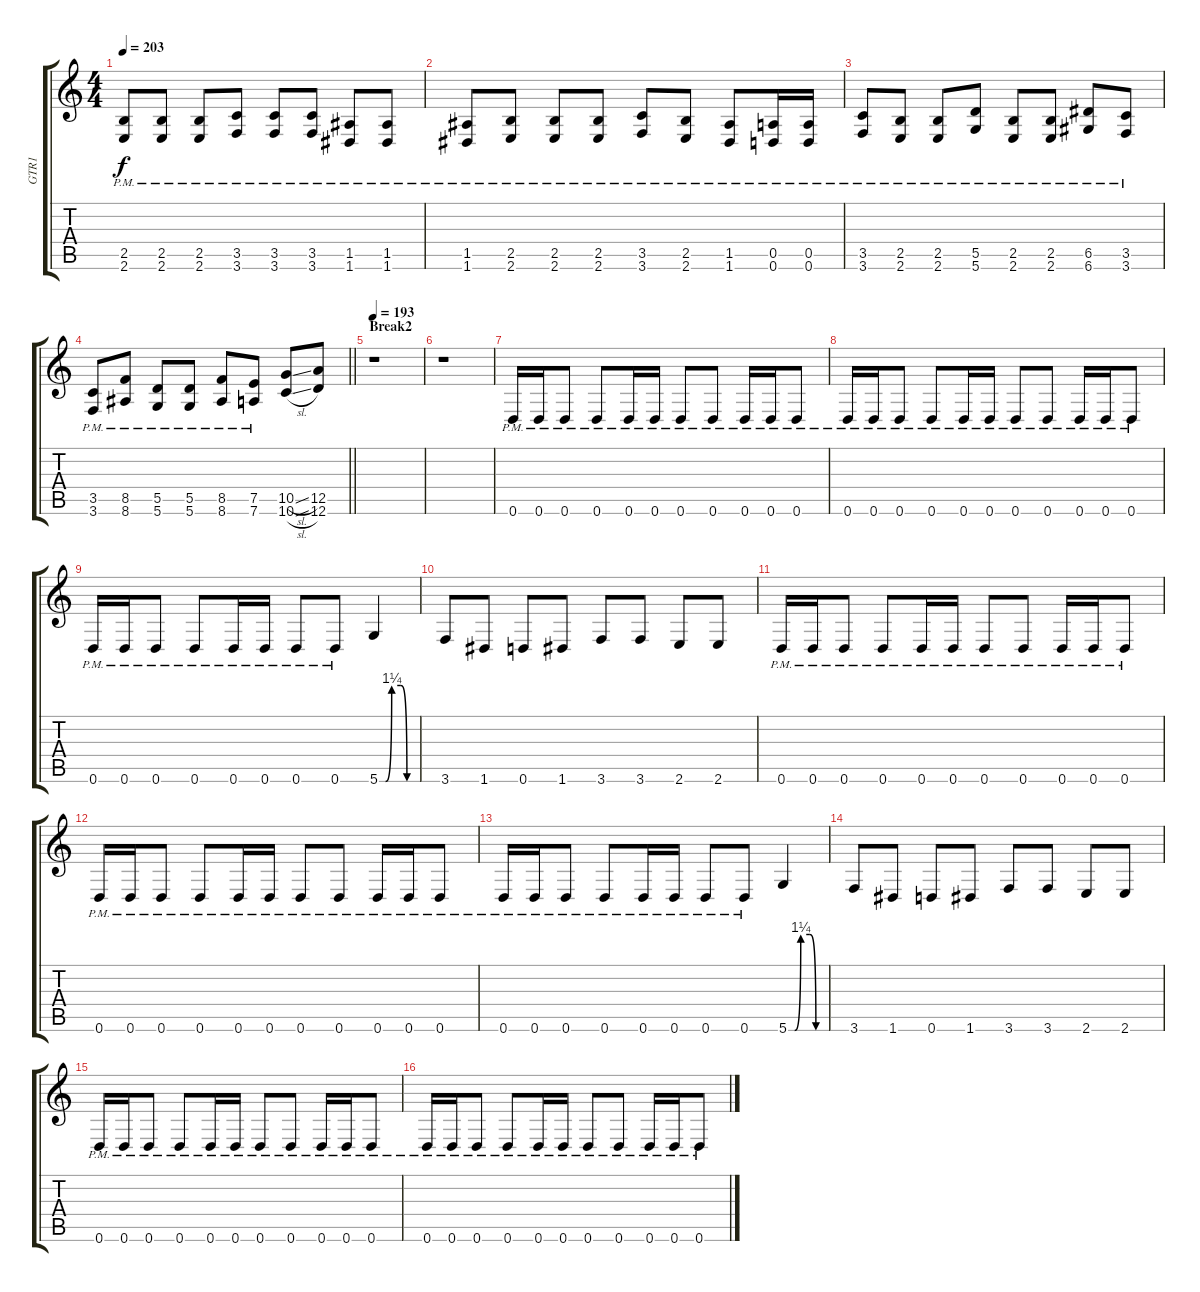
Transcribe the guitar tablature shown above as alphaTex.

\track ("GTR1" "GTR1") {instrument overdrivenguitar}
\staff {score tabs}
\tuning (E4 B3 G3 D3 A2 D2) {hide}
\ts (4 4)
\tempo 203
\clef g2
\ks c
(2.5{pm} 2.6{pm}).8{dy f} (2.5{pm} 2.6{pm}).8 (2.5{pm} 2.6{pm}).8 (3.5{pm} 3.6{pm}).8 (3.5{pm} 3.6{pm}).8 (3.5{pm} 3.6{pm}).8 (1.5{pm} 1.6{pm}).8 (1.5{pm} 1.6{pm}).8 |
(1.5{pm} 1.6{pm}).8 (2.5{pm} 2.6{pm}).8 (2.5{pm} 2.6{pm}).8 (2.5{pm} 2.6{pm}).8 (3.5{pm} 3.6{pm}).8 (2.5{pm} 2.6{pm}).8 (1.5{pm} 1.6{pm}).8 (0.5{pm} 0.6{pm}).16 (0.5{pm} 0.6{pm}).16 |
(3.5{pm} 3.6{pm}).8 (2.5{pm} 2.6{pm}).8 (2.5{pm} 2.6{pm}).8 (5.5{pm} 5.6{pm}).8 (2.5{pm} 2.6{pm}).8 (2.5{pm} 2.6{pm}).8 (6.5{pm} 6.6{pm}).8 (3.5{pm} 3.6{pm}).8 |
\barLineRight lightlight
(3.5{pm} 3.6{pm}).8 (8.5{pm} 8.6{pm}).8 (5.5{pm} 5.6{pm}).8 (5.5{pm} 5.6{pm}).8 (8.5{pm} 8.6{pm}).8 (7.5{pm} 7.6{pm}).8 (10.5{sl} 10.6{sl}).8 (12.5 12.6).8 |
\section ("" "Break2")
\tempo 193
r.1 |
r.1 |
0.6{pm}.16 0.6{pm}.16 0.6{pm}.8 0.6{pm}.8 0.6{pm}.16 0.6{pm}.16 0.6{pm}.8 0.6{pm}.8 0.6{pm}.16 0.6{pm}.16 0.6{pm}.8 |
0.6{pm}.16 0.6{pm}.16 0.6{pm}.8 0.6{pm}.8 0.6{pm}.16 0.6{pm}.16 0.6{pm}.8 0.6{pm}.8 0.6{pm}.16 0.6{pm}.16 0.6{pm}.8 |
0.6{pm}.16 0.6{pm}.16 0.6{pm}.8 0.6{pm}.8 0.6{pm}.16 0.6{pm}.16 0.6{pm}.8 0.6{pm}.8 5.6{be (custom 0 0 10 0 20 5 35 5 45 0 60 0)}.4 |
3.6.8 1.6.8 0.6.8 1.6.8 3.6.8 3.6.8 2.6.8 2.6.8 |
0.6{pm}.16 0.6{pm}.16 0.6{pm}.8 0.6{pm}.8 0.6{pm}.16 0.6{pm}.16 0.6{pm}.8 0.6{pm}.8 0.6{pm}.16 0.6{pm}.16 0.6{pm}.8 |
0.6{pm}.16 0.6{pm}.16 0.6{pm}.8 0.6{pm}.8 0.6{pm}.16 0.6{pm}.16 0.6{pm}.8 0.6{pm}.8 0.6{pm}.16 0.6{pm}.16 0.6{pm}.8 |
0.6{pm}.16 0.6{pm}.16 0.6{pm}.8 0.6{pm}.8 0.6{pm}.16 0.6{pm}.16 0.6{pm}.8 0.6{pm}.8 5.6{be (custom 0 0 10 0 20 5 35 5 45 0 60 0)}.4 |
3.6.8 1.6.8 0.6.8 1.6.8 3.6.8 3.6.8 2.6.8 2.6.8 |
0.6{pm}.16 0.6{pm}.16 0.6{pm}.8 0.6{pm}.8 0.6{pm}.16 0.6{pm}.16 0.6{pm}.8 0.6{pm}.8 0.6{pm}.16 0.6{pm}.16 0.6{pm}.8 |
0.6{pm}.16 0.6{pm}.16 0.6{pm}.8 0.6{pm}.8 0.6{pm}.16 0.6{pm}.16 0.6{pm}.8 0.6{pm}.8 0.6{pm}.16 0.6{pm}.16 0.6{pm}.8
